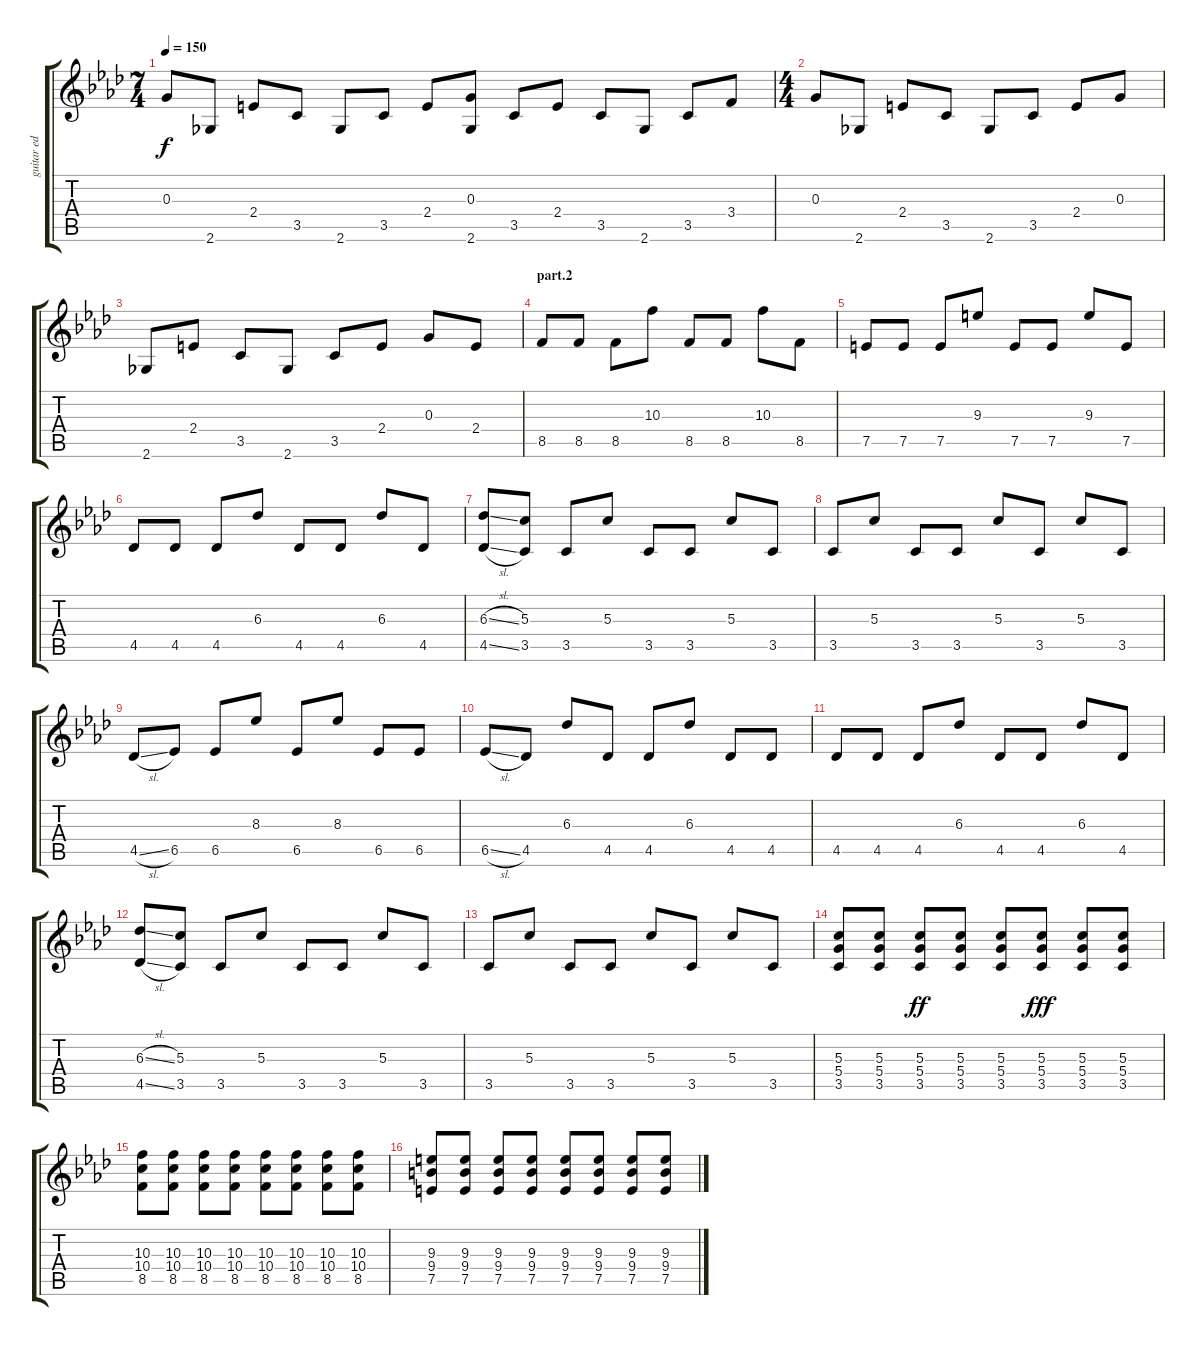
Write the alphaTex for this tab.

\track ("guitar ed" "guitar ed") {instrument electricguitarjazz}
\staff {score tabs}
\tuning (E4 B3 G3 D3 A2 E2) {hide}
\ts (7 4)
\tempo 150
\clef g2
\ks ab
0.3.8{dy f} 2.6.8 2.4.8 3.5.8 2.6.8 3.5.8 2.4.8 (0.3 2.6).8 3.5.8 2.4.8 3.5.8 2.6.8 3.5.8 3.4.8 |
\ts (4 4)
0.3.8 2.6.8 2.4.8 3.5.8 2.6.8 3.5.8 2.4.8 0.3.8 |
2.6.8 2.4.8 3.5.8 2.6.8 3.5.8 2.4.8 0.3.8 2.4.8 |
\section ("" "part.2")
8.5.8{instrument distortionguitar} 8.5.8 8.5.8 10.3.8 8.5.8 8.5.8 10.3.8 8.5.8 |
7.5.8 7.5.8 7.5.8 9.3.8 7.5.8 7.5.8 9.3.8 7.5.8 |
4.5.8 4.5.8 4.5.8 6.3.8 4.5.8 4.5.8 6.3.8 4.5.8 |
(6.3{sl} 4.5{sl}).8 (5.3 3.5).8 3.5.8 5.3.8 3.5.8 3.5.8 5.3.8 3.5.8 |
3.5.8 5.3.8 3.5.8 3.5.8 5.3.8 3.5.8 5.3.8 3.5.8 |
4.5{sl}.8 6.5.8 6.5.8 8.3.8 6.5.8 8.3.8 6.5.8 6.5.8 |
6.5{sl}.8 4.5.8 6.3.8 4.5.8 4.5.8 6.3.8 4.5.8 4.5.8 |
4.5.8 4.5.8 4.5.8 6.3.8 4.5.8 4.5.8 6.3.8 4.5.8 |
(6.3{sl} 4.5{sl}).8 (5.3 3.5).8 3.5.8 5.3.8 3.5.8 3.5.8 5.3.8 3.5.8 |
3.5.8 5.3.8 3.5.8 3.5.8 5.3.8 3.5.8 5.3.8 3.5.8 |
(5.3 5.4 3.5).8 (5.3 5.4 3.5).8 (5.3 5.4 3.5).8{dy ff} (5.3 5.4 3.5).8 (5.3 5.4 3.5).8 (5.3 5.4 3.5).8{dy fff} (5.3 5.4 3.5).8 (5.3 5.4 3.5).8 |
(10.3 10.4 8.5).8 (10.3 10.4 8.5).8 (10.3 10.4 8.5).8 (10.3 10.4 8.5).8 (10.3 10.4 8.5).8 (10.3 10.4 8.5).8 (10.3 10.4 8.5).8 (10.3 10.4 8.5).8 |
(9.3 9.4 7.5).8 (9.3 9.4 7.5).8 (9.3 9.4 7.5).8 (9.3 9.4 7.5).8 (9.3 9.4 7.5).8 (9.3 9.4 7.5).8 (9.3 9.4 7.5).8 (9.3 9.4 7.5).8
